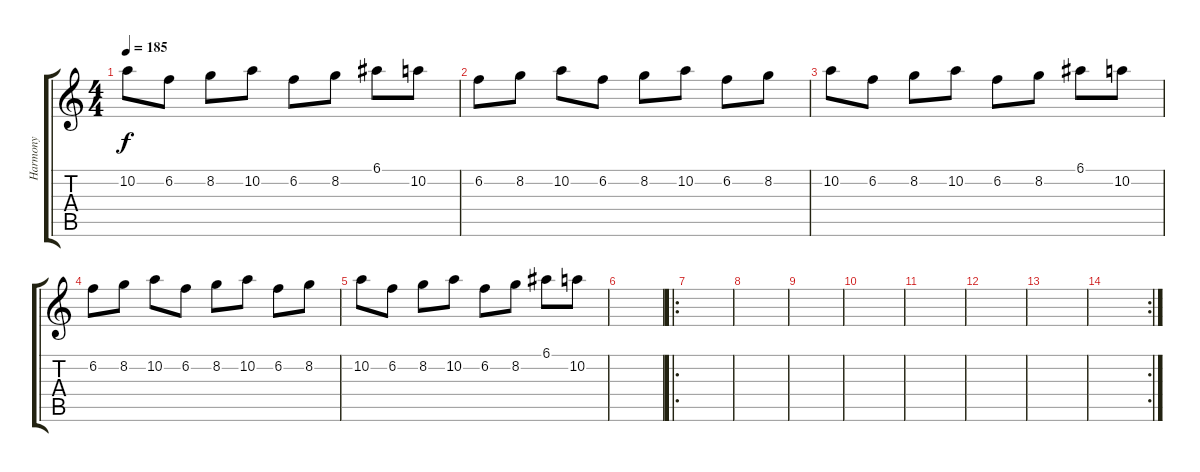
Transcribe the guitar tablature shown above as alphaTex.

\track ("Harmony" "Harmony") {instrument distortionguitar}
\staff {score tabs}
\tuning (E4 B3 G3 D3 A2 D2) {hide}
\ts (4 4)
\tempo 185
\clef g2
\ks c
10.2.8{dy f} 6.2.8 8.2.8 10.2.8 6.2.8 8.2.8 6.1.8 10.2.8 |
6.2.8 8.2.8 10.2.8 6.2.8 8.2.8 10.2.8 6.2.8 8.2.8 |
10.2.8 6.2.8 8.2.8 10.2.8 6.2.8 8.2.8 6.1.8 10.2.8 |
6.2.8 8.2.8 10.2.8 6.2.8 8.2.8 10.2.8 6.2.8 8.2.8 |
10.2.8 6.2.8 8.2.8 10.2.8 6.2.8 8.2.8 6.1.8 10.2.8 |
|
\ro
|
|
|
|
|
|
|
\rc 2
